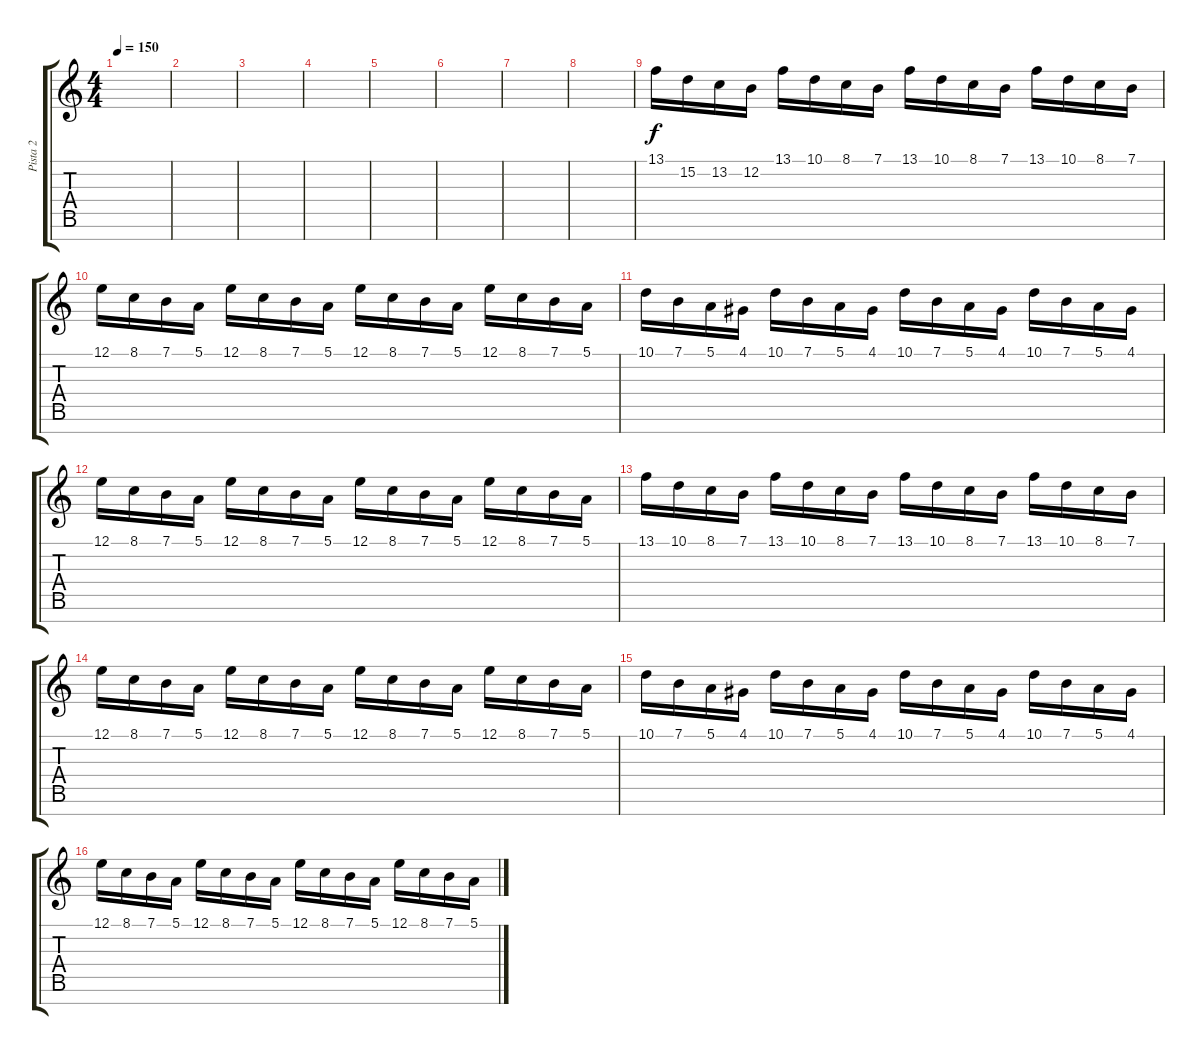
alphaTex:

\track ("Pista 2" "Pista 2") {instrument acousticgrandpiano}
\staff {score tabs}
\tuning (E4 B3 G3 D3 A2 E2 B1) {hide}
\ts (4 4)
\tempo 150
\clef g2
\ks c
|
|
|
|
|
|
|
|
13.1.16{volume 14 instrument harpsichord} 15.2.16 13.2.16 12.2.16 13.1.16 10.1.16 8.1.16 7.1.16 13.1.16 10.1.16 8.1.16 7.1.16 13.1.16 10.1.16 8.1.16 7.1.16 |
12.1.16 8.1.16 7.1.16 5.1.16 12.1.16 8.1.16 7.1.16 5.1.16 12.1.16 8.1.16 7.1.16 5.1.16 12.1.16 8.1.16 7.1.16 5.1.16 |
10.1.16 7.1.16 5.1.16 4.1.16 10.1.16 7.1.16 5.1.16 4.1.16 10.1.16 7.1.16 5.1.16 4.1.16 10.1.16 7.1.16 5.1.16 4.1.16 |
12.1.16 8.1.16 7.1.16 5.1.16 12.1.16 8.1.16 7.1.16 5.1.16 12.1.16 8.1.16 7.1.16 5.1.16 12.1.16 8.1.16 7.1.16 5.1.16 |
13.1.16 10.1.16 8.1.16 7.1.16 13.1.16 10.1.16 8.1.16 7.1.16 13.1.16 10.1.16 8.1.16 7.1.16 13.1.16 10.1.16 8.1.16 7.1.16 |
12.1.16 8.1.16 7.1.16 5.1.16 12.1.16 8.1.16 7.1.16 5.1.16 12.1.16 8.1.16 7.1.16 5.1.16 12.1.16 8.1.16 7.1.16 5.1.16 |
10.1.16 7.1.16 5.1.16 4.1.16 10.1.16 7.1.16 5.1.16 4.1.16 10.1.16 7.1.16 5.1.16 4.1.16 10.1.16 7.1.16 5.1.16 4.1.16 |
12.1.16 8.1.16 7.1.16 5.1.16 12.1.16 8.1.16 7.1.16 5.1.16 12.1.16 8.1.16 7.1.16 5.1.16 12.1.16 8.1.16 7.1.16 5.1.16
